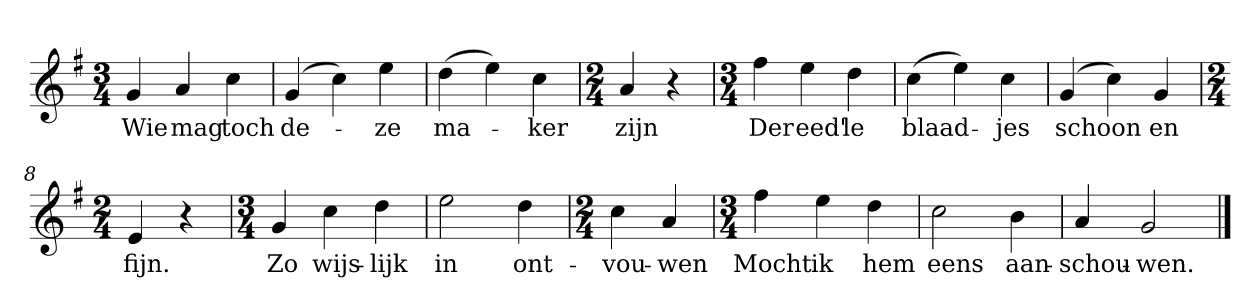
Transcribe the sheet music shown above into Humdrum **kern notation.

**kern	**text
*part1	*part1
*staff1	*staff1
*clefG2	*
*k[f#]	*
*G:	*
*M3/4	*
*MM120	*
=1	=1
4g	Wie
4a	mag
4cc	toch
=2	=2
(4g	de-
4cc)	.
4ee	-ze
=3	=3
(4dd	ma-
4ee)	.
4cc	-ker
=4	=4
*M2/4	*
4a	zijn
4r	.
=5	=5
*M3/4	*
4ff#	Der
4ee	eed'
4dd	le
=6	=6
(4cc	blaad-
4ee)	.
4cc	-jes
=7	=7
(4g	schoon
4cc)	.
4g	en
=8	=8
*M2/4	*
4e	fijn.
4r	.
=9	=9
*M3/4	*
4g	Zo
4cc	wijs-
4dd	-lijk
=10	=10
2ee	in
4dd	ont-
=11	=11
*M2/4	*
4cc	-vou-
4a	-wen
=12	=12
*M3/4	*
4ff#	Mocht
4ee	ik
4dd	hem
=13	=13
2cc	eens
4b	aan-
=14	=14
4a	-schou-
2g	-wen.
==	==
*-	*-
